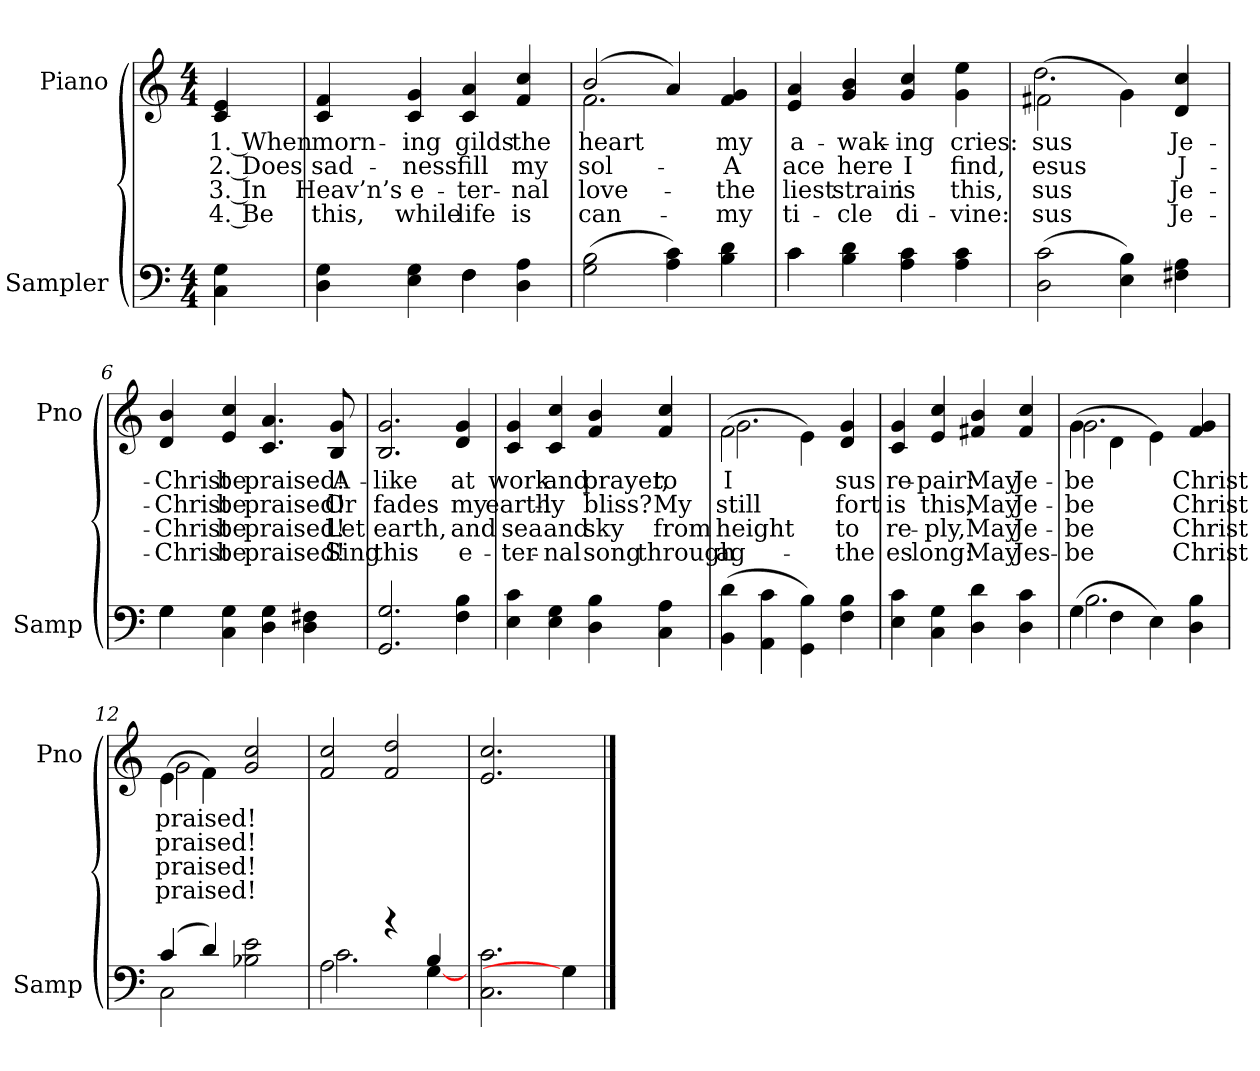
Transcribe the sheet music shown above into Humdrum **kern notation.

**kern	**kern	**text	**text	**text	**text
*part2	*part1	*part1	*part1	*part1	*part1
*staff2	*staff1	*staff1	*staff1	*staff1	*staff1
*I"Sampler	*I"Piano	*	*	*	*
*I'Samp	*I'Pno	*	*	*	*
*clefF4	*clefG2	*	*	*	*
*M4/4	*M4/4	*	*	*	*
=1	=1	=1	=1	=1	=1
4C\ 4G\	4c/ 4e/	1. When	2. Does	3. In	4. Be
=2	=2	=2	=2	=2	=2
*^	*	*	*	*	*
4D\ 4G\	2ryy	4c/ 4f/	morn-	sad-	Heav’n’s	this,
4E\ 4G\	.	4c/ 4g/	-ing	-ness	e-	while
4F\	4F	4c/ 4a/	gilds	fill	-ter-	life
4D\ 4A\	4ryy	4f/ 4cc/	the	my	-nal	is
*v	*v	*	*	*	*	*
=3	=3	=3	=3	=3	=3
*	*^	*	*	*	*
(2G\ 2B\	(2b/	2.f	heart	sol-	love-	can-
4A\ 4c\)	4a/)	.	.	.	.	.
4B\ 4d\	4f/ 4g/	4ryy	my	A	the	my
*	*v	*v	*	*	*	*
=4	=4	=4	=4	=4	=4
*^	*	*	*	*	*
4c\	4c	4e/ 4a/	a-	-ace	-liest	-ti-
4B\ 4d\	2.ryy	4g/ 4b/	-wak-	here	strain	-cle
4A\ 4c\	.	4g/ 4cc/	-ing	I	is	di-
4A\ 4c\	.	4g\ 4ee\	cries:	find,	this,	-vine:
*v	*v	*	*	*	*	*
=5	=5	=5	=5	=5	=5
*	*^	*	*	*	*
(2D\ 2c\	(2f#X\	2.dd	-sus	-esus	-sus	-sus
4E\ 4B\)	4g\)	.	.	.	.	.
4F#X\ 4A\	4d/ 4cc/	4ryy	Je-	J-	Je-	Je-
*	*v	*v	*	*	*	*
=6	=6	=6	=6	=6	=6
*^	*	*	*	*	*
4G\	4G	4d/ 4b/	Christ	Christ	Christ	Christ
4C\ 4G\	2.ryy	4e/ 4cc/	be	be	be	be
4D\ 4G\	.	4.c/ 4.a/	praised!	praised!	praised!	praised!
4D\ 4F#X\	.	.	.	.	.	.
.	.	8B/ 8g/	A-	Or	Let	Sing
*v	*v	*	*	*	*	*
=7	=7	=7	=7	=7	=7
2.GG/ 2.G/	2.B/ 2.g/	-like	fades	earth,	this
4F\ 4B\	4d/ 4g/	at	my	and	e-
=8	=8	=8	=8	=8	=8
4E\ 4c\	4c/ 4g/	work	earth-	sea	-ter-
4E\ 4G\	4c/ 4cc/	and	-ly	and	-nal
4D\ 4B\	4f/ 4b/	prayer,	bliss?	sky	song
4C\ 4A\	4f/ 4cc/	to	My	from	through
=9	=9	=9	=9	=9	=9
*	*^	*	*	*	*
(4BB\ 4d\	(2f\	2.g	I	still	height	ag-
4AA\ 4c\	.	.	.	.	.	.
4GG\ 4B\)	4e\)	.	.	.	.	.
4F\ 4B\	4d/ 4g/	4ryy	-sus	-fort	to	the
*	*v	*v	*	*	*	*
=10	=10	=10	=10	=10	=10
4E\ 4c\	4c/ 4g/	re-	is	re-	-es
4C\ 4G\	4e/ 4cc/	-pair:	this,	-ply,	long:
4D\ 4d\	4f#X/ 4b/	May	May	May	May
4D\ 4c\	4f#/ 4cc/	Je-	Je-	Je-	Jes-
=11	=11	=11	=11	=11	=11
*^	*^	*	*	*	*
(4G\	2.B	(4g\	2.g	be	be	be	be
4F\	.	4d\	.	.	.	.	.
4E\)	.	4e\)	.	.	.	.	.
4D\ 4B\	4ryy	4f/ 4g/	4ryy	Christ	Christ	Christ	Christ
=12	=12	=12	=12	=12	=12	=12	=12
(4c/	2C	(4e\	2g	praised!	praised!	praised!	praised!
4d/)	.	4f\)	.	.	.	.	.
2B-X\ 2e\	2ryy	2g/ 2cc/	2ryy	.	.	.	.
*	*	*v	*v	*	*	*	*
=13	=13	=13	=13	=13	=13	=13
2A\	2.c	2f/ 2cc/	.	.	.	.
4r	.	2f/ 2dd/	.	.	.	.
4B/	[4G	.	.	.	.	.
*v	*v	*	*	*	*	*
=14	=14	=14	=14	=14	=14
2.C\ 2.c\	2.e/ 2.cc/	.	.	.	.
4G]	4ryy	.	.	.	.
==	==	==	==	==	==
*-	*-	*-	*-	*-	*-
